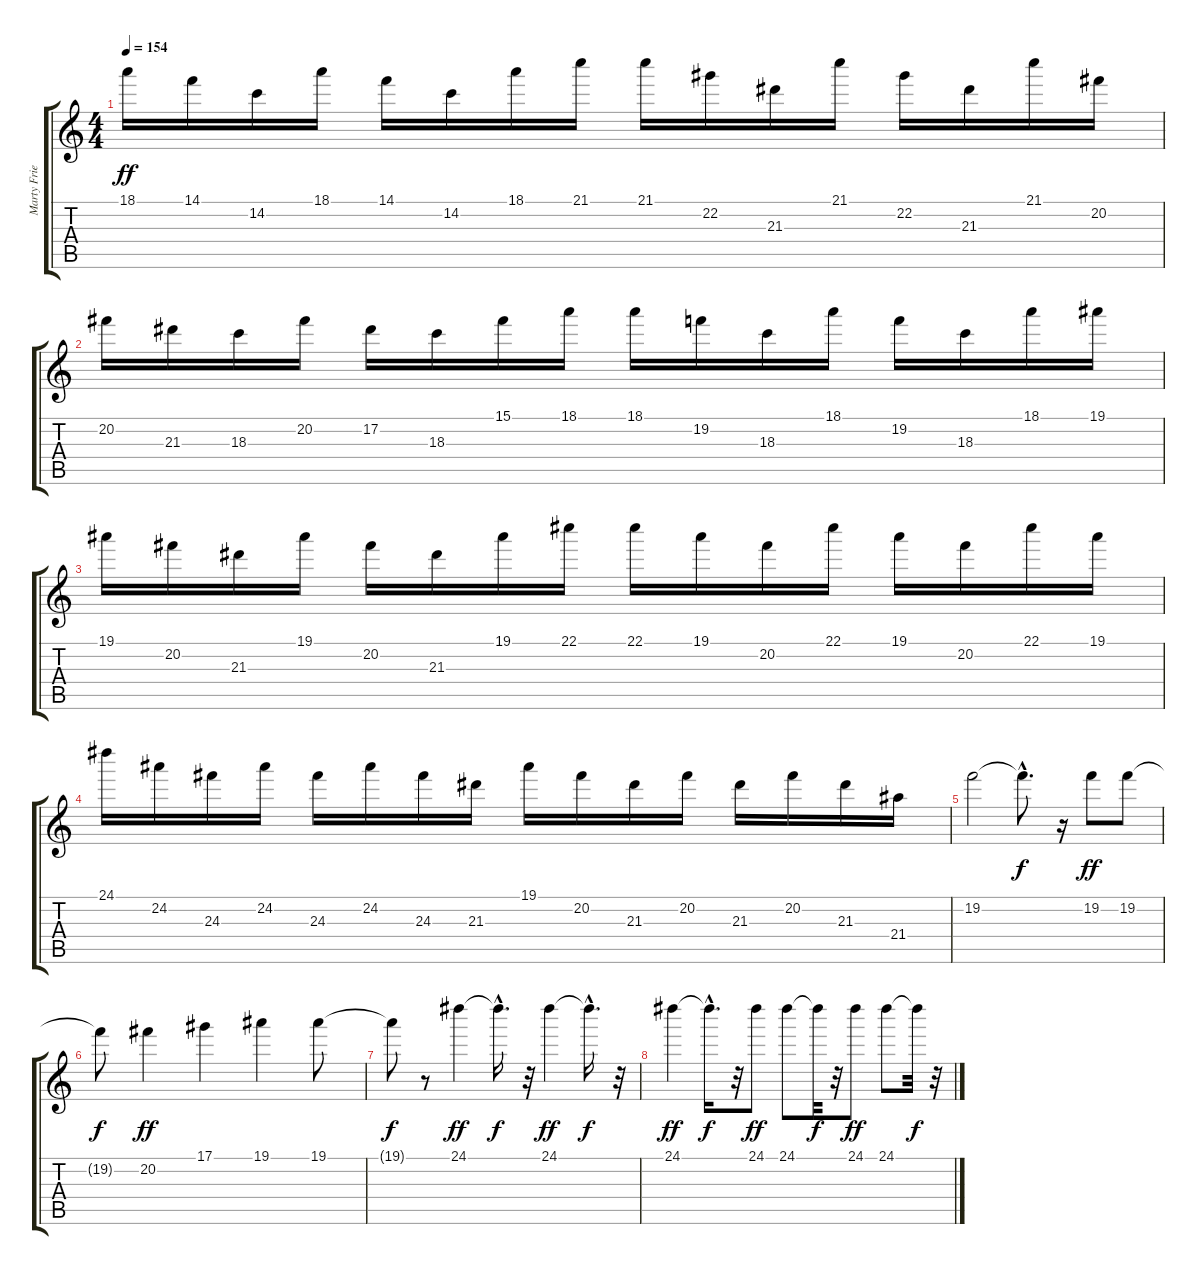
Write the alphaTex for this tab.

\track ("Marty Friedman" "Marty Frie") {instrument distortionguitar}
\staff {score tabs}
\tuning (Eb4 Bb3 Gb3 Db3 Ab2 Eb2) {hide}
\ts (4 4)
\tempo 154
\clef g2
\ks c
18.1.16{dy ff} 14.1.16 14.2.16 18.1.16 14.1.16 14.2.16 18.1.16 21.1.16 21.1.16 22.2.16 21.3.16 21.1.16 22.2.16 21.3.16 21.1.16 20.2.16 |
20.2.16 21.3.16 18.3.16 20.2.16 17.2.16 18.3.16 15.1.16 18.1.16 18.1.16 19.2.16 18.3.16 18.1.16 19.2.16 18.3.16 18.1.16 19.1.16 |
19.1.16 20.2.16 21.3.16 19.1.16 20.2.16 21.3.16 19.1.16 22.1.16 22.1.16 19.1.16 20.2.16 22.1.16 19.1.16 20.2.16 22.1.16 19.1.16 |
24.1.16 24.2.16 24.3.16 24.2.16 24.3.16 24.2.16 24.3.16 21.3.16 19.1.16 20.2.16 21.3.16 20.2.16 21.3.16 20.2.16 21.3.16 21.4.16 |
19.2.2 19.2{hac t}.8{d dy f} r.16 19.2.8{dy ff} 19.2.8 |
19.2{t}.8{dy f} 20.2.4{dy ff} 17.1.4 19.1.4 19.1.8 |
19.1{t}.8{dy f} r.8 24.1.4{dy ff} 24.1{hac t}.16{d dy f} r.32 24.1.4{dy ff} 24.1{hac t}.16{d dy f} r.32 |
24.1.4{dy ff} 24.1{hac t}.16{d dy f} r.32 24.1.8{dy ff} 24.1.8 24.1{t}.32{dy f} r.32 24.1.8{dy ff} 24.1.8 24.1{t}.32{dy f} r.32
